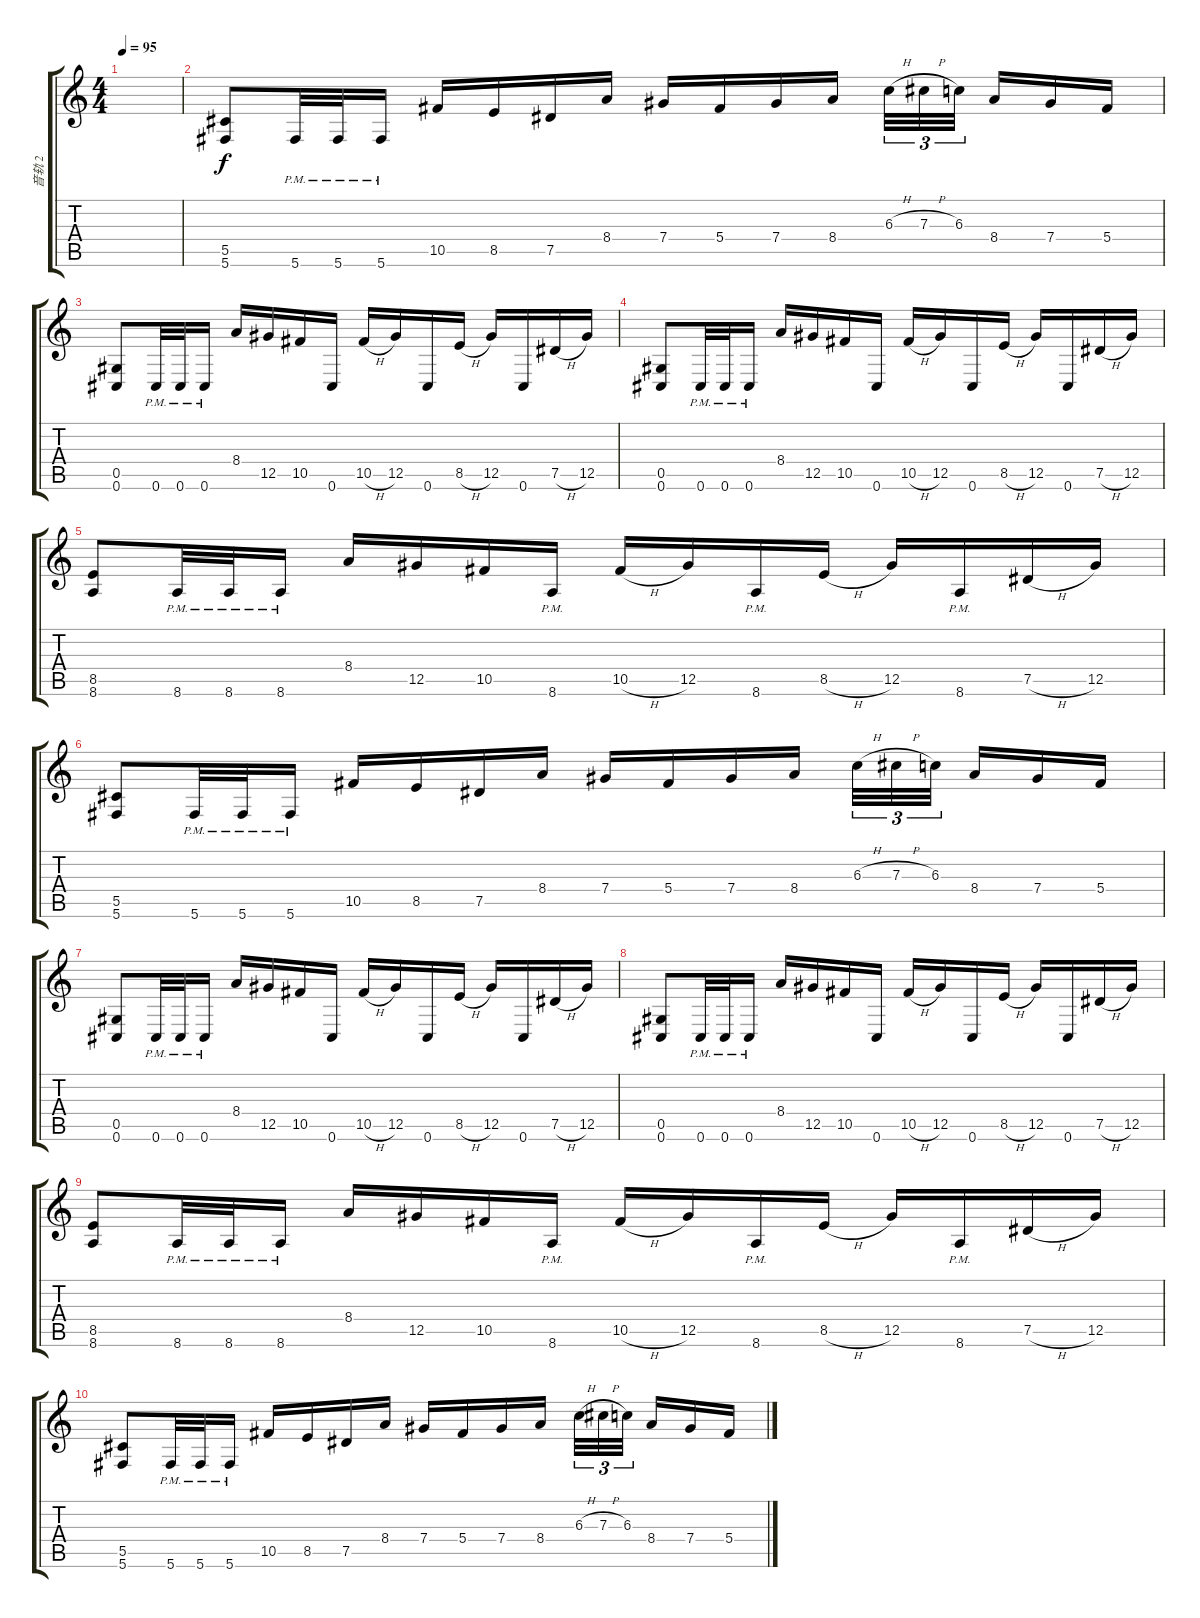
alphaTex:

\track ("音轨 2" "音轨 2") {instrument overdrivenguitar}
\staff {score tabs}
\tuning (Eb4 Bb3 Gb3 Db3 Ab2 Db2) {hide}
\ts (4 4)
\tempo 95
\clef g2
\ks c
|
(5.5 5.6).8 5.6{pm}.32 5.6{pm}.32 5.6{pm}.16 10.5.16 8.5.16 7.5.16 8.4.16 7.4.16 5.4.16 7.4.16 8.4.16 6.3{h}.32{tu (3 2)} 7.3{h}.32{tu (3 2)} 6.3.32{tu (3 2) beam splitsecondary} 8.4.16 7.4.16 5.4.16 |
(0.5 0.6).8 0.6{pm}.32 0.6{pm}.32 0.6{pm}.16 8.4.16 12.5.16 10.5.16 0.6.16 10.5{h}.16 12.5.16 0.6.16 8.5{h}.16 12.5.16 0.6.16 7.5{h}.16 12.5.16 |
(0.5 0.6).8 0.6{pm}.32 0.6{pm}.32 0.6{pm}.16 8.4.16 12.5.16 10.5.16 0.6.16 10.5{h}.16 12.5.16 0.6.16 8.5{h}.16 12.5.16 0.6.16 7.5{h}.16 12.5.16 |
(8.5 8.6).8 8.6{pm}.32 8.6{pm}.32 8.6{pm}.16 8.4.16 12.5.16 10.5.16 8.6{pm}.16 10.5{h}.16 12.5.16 8.6{pm}.16 8.5{h}.16 12.5.16 8.6{pm}.16 7.5{h}.16 12.5.16 |
(5.5 5.6).8 5.6{pm}.32 5.6{pm}.32 5.6{pm}.16 10.5.16 8.5.16 7.5.16 8.4.16 7.4.16 5.4.16 7.4.16 8.4.16 6.3{h}.32{tu (3 2)} 7.3{h}.32{tu (3 2)} 6.3.32{tu (3 2) beam splitsecondary} 8.4.16 7.4.16 5.4.16 |
(0.5 0.6).8 0.6{pm}.32 0.6{pm}.32 0.6{pm}.16 8.4.16 12.5.16 10.5.16 0.6.16 10.5{h}.16 12.5.16 0.6.16 8.5{h}.16 12.5.16 0.6.16 7.5{h}.16 12.5.16 |
(0.5 0.6).8 0.6{pm}.32 0.6{pm}.32 0.6{pm}.16 8.4.16 12.5.16 10.5.16 0.6.16 10.5{h}.16 12.5.16 0.6.16 8.5{h}.16 12.5.16 0.6.16 7.5{h}.16 12.5.16 |
(8.5 8.6).8 8.6{pm}.32 8.6{pm}.32 8.6{pm}.16 8.4.16 12.5.16 10.5.16 8.6{pm}.16 10.5{h}.16 12.5.16 8.6{pm}.16 8.5{h}.16 12.5.16 8.6{pm}.16 7.5{h}.16 12.5.16 |
(5.5 5.6).8 5.6{pm}.32 5.6{pm}.32 5.6{pm}.16 10.5.16 8.5.16 7.5.16 8.4.16 7.4.16 5.4.16 7.4.16 8.4.16 6.3{h}.32{tu (3 2)} 7.3{h}.32{tu (3 2)} 6.3.32{tu (3 2) beam splitsecondary} 8.4.16 7.4.16 5.4.16
